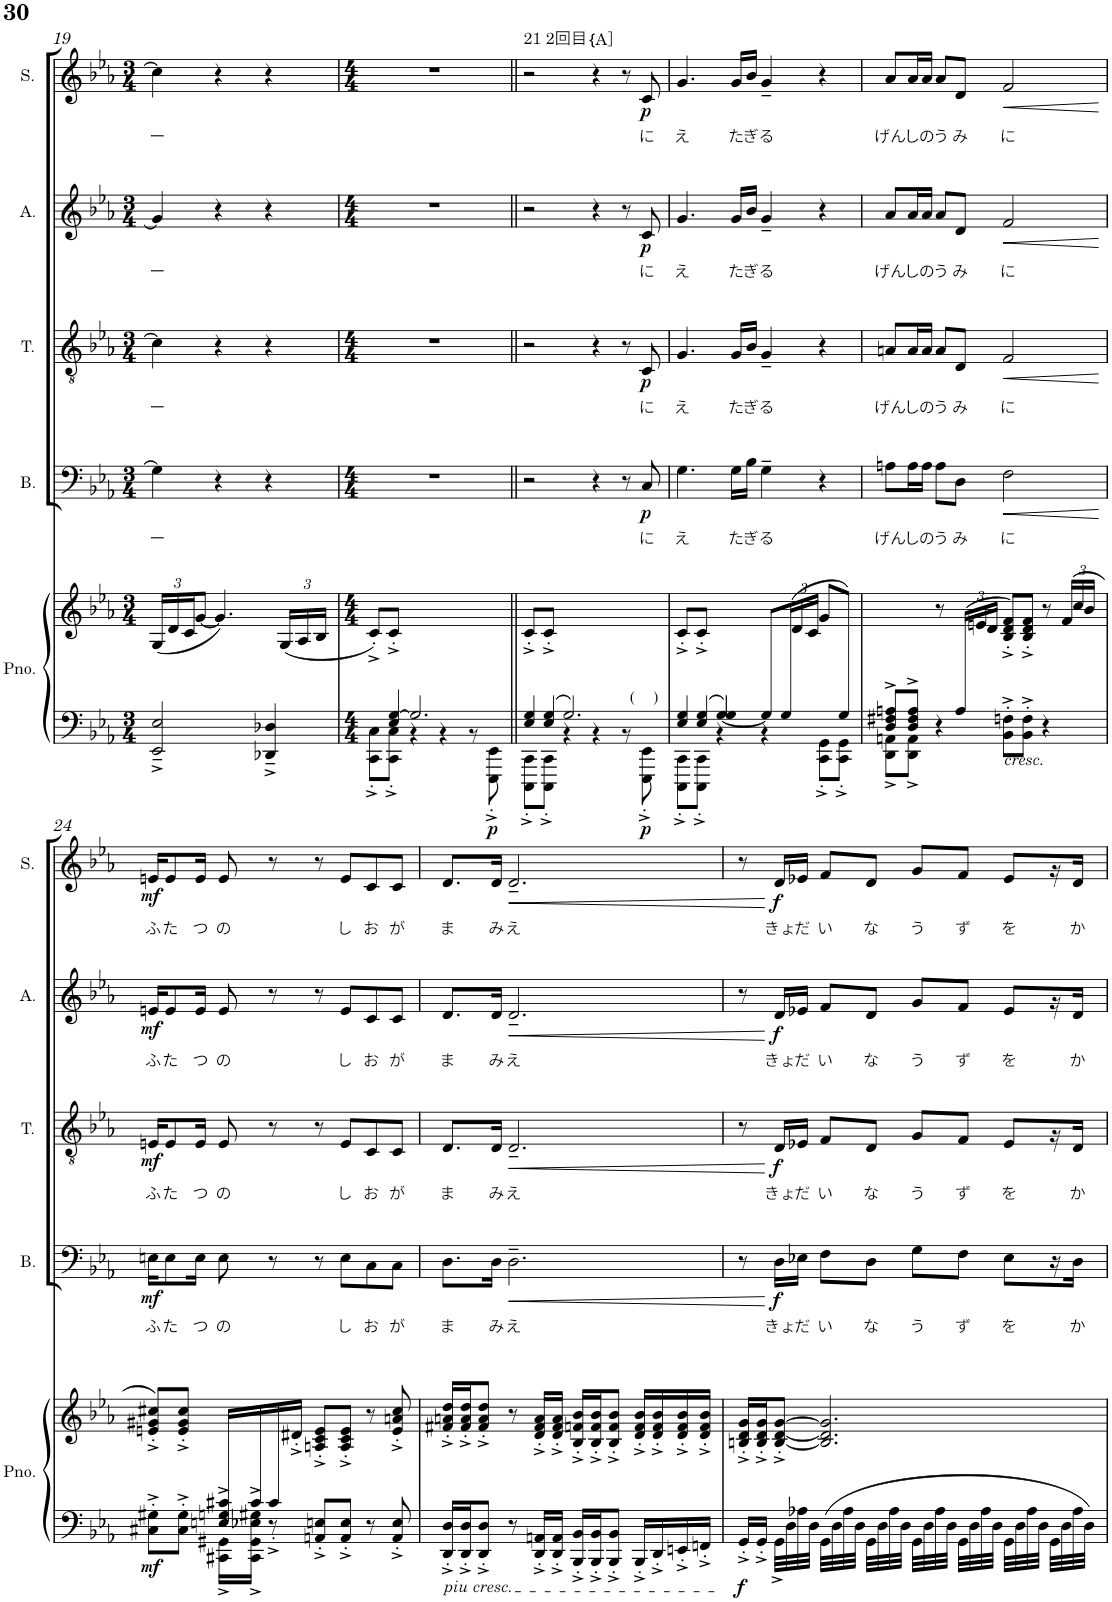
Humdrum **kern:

**kern	**kern	**dynam	**kern	**text	**dynam	**kern	**text	**dynam	**kern	**text	**dynam	**kern	**text	**dynam
*part5	*part5	*part5	*part4	*part4	*part4	*part3	*part3	*part3	*part2	*part2	*part2	*part1	*part1	*part1
*staff6	*staff5	*staff5/6	*staff4	*staff4	*staff4	*staff3	*staff3	*staff3	*staff2	*staff2	*staff2	*staff1	*staff1	*staff1
*I"Piano	*	*	*I"Bass	*	*	*I"Tenor	*	*	*I"Alto	*	*	*I"Soprano	*	*
*I'Pno.	*	*	*I'B.	*	*	*I'T.	*	*	*I'A.	*	*	*I'S.	*	*
!!LO:PB:g=z
*clefF4	*clefG2	*	*clefF4	*	*	*clefGv2	*	*	*clefG2	*	*	*clefG2	*	*
*	*	*	*Trd12c21	*	*	*Trd8c14	*	*	*Trd1c2	*	*	*Trd1c2	*	*
*k[b-e-a-]	*k[b-e-a-]	*	*k[b-e-a-]	*	*	*k[b-e-a-]	*	*	*k[b-e-a-]	*	*	*k[b-e-a-]	*	*
*M3/4	*M3/4	*	*M3/4	*	*	*M3/4	*	*	*M3/4	*	*	*M3/4	*	*
*	*Xbrackettup	*	*	*	*	*	*	*	*	*	*	*	*	*
=19	=19	=19	=19	=19	=19	=19	=19	=19	=19	=19	=19	=19	=19	=19
!	!	!	!	!LO:LY:b	!	!	!LO:LY:b	!	!	!LO:LY:b	!	!	!LO:LY:b	!
2EE-/~^ 2E-/~^	(24G/LL	.	4G\]	ー	.	4c\]	ー	.	4g/]	ー	.	4cc\]	ー	.
.	24d/	.	.	.	.	.	.	.	.	.	.	.	.	.
.	24c/J	.	.	.	.	.	.	.	.	.	.	.	.	.
.	[8g/J	.	.	.	.	.	.	.	.	.	.	.	.	.
.	4.g/])	.	4r	.	.	4r	.	.	4r	.	.	4r	.	.
4DD-X/~^ 4D-X/~^	.	.	4r	.	.	4r	.	.	4r	.	.	4r	.	.
.	(24G/LL	.	.	.	.	.	.	.	.	.	.	.	.	.
.	24A-/	.	.	.	.	.	.	.	.	.	.	.	.	.
.	24B-/JJ	.	.	.	.	.	.	.	.	.	.	.	.	.
=20	=20	=20	=20	=20	=20	=20	=20	=20	=20	=20	=20	=20	=20	=20
*M4/4	*M4/4	*	*M4/4	*	*	*M4/4	*	*	*M4/4	*	*	*M4/4	*	*
*^	*	*	*	*	*	*	*	*	*	*	*	*	*	*
8ryy	8CC\'^ 8C\'^L	8c'^/L)	.	1r	.	.	1r	.	.	1r	.	.	1r	.	.
8E-/'^ [8G/'^	8CC\'^ 8C\'^J	8c'^/J	.	.	.	.	.	.	.	.	.	.	.	.	.
2.G/]	4r	4ryy	.	.	.	.	.	.	.	.	.	.	.	.	.
.	4r	2ryy	.	.	.	.	.	.	.	.	.	.	.	.	.
.	8r	.	.	.	.	.	.	.	.	.	.	.	.	.	.
!	!	!	!LO:DY:b=2	!	!	!	!	!	!	!	!	!	!	!	!
.	8EEE-\'^ 8EE-\'^	.	p	.	.	.	.	.	.	.	.	.	.	.	.
=21||	=21||	=21||	=21||	=21||	=21||	=21||	=21||	=21||	=21||	=21||	=21||	=21||	=21||	=21||	=21||
!	!	!	!	!	!	!	!	!	!	!	!	!	!LO:TX:a:t=21 2回目	!	!
8E-/'^ 8G/'^L	8CCC\'^ 8CC\'^L	8c'^/L	.	2r	.	.	2r	.	.	2r	.	.	2r	.	.
8E-/'^ 8G/'^J	8CCC\'^ 8CC\'^J	8c'^/J	.	.	.	.	.	.	.	.	.	.	.	.	.
2.G/	4r	4ryy	.	.	.	.	.	.	.	.	.	.	.	.	.
!	!	!	!	!	!	!	!	!	!	!	!	!	!LO:TX:a:t=｛A］	!	!
.	4r	2ryy	.	4r	.	.	4r	.	.	4r	.	.	4r	.	.
.	8r	.	.	8r	.	.	8r	.	.	8r	.	.	8r	.	.
!	!LO:TX:a:t=(    )	!	!	!	!	!	!	!	!	!	!	!	!	!	!
!	!	!	!LO:DY:b=2	!	!LO:LY:b	!LO:DY:b	!	!LO:LY:b	!LO:DY:b	!	!LO:LY:b	!LO:DY:b	!	!LO:LY:b	!LO:DY:b
.	8EEE-\'^ 8EE-\'^	.	p	8C/	に	p	8C/	に	p	8c/	に	p	8c/	に	p
=22	=22	=22	=22	=22	=22	=22	=22	=22	=22	=22	=22	=22	=22	=22	=22
*	*^	*	*	*	*	*	*	*	*	*	*	*	*	*	*
!	!	!	!	!	!	!LO:LY:b	!	!	!LO:LY:b	!	!	!LO:LY:b	!	!	!LO:LY:b	!
4ryy	8E-/'^ 8G/'^L	8CCC\'^ 8CC\'^L	8c'^/L	.	4.G\	え	.	4.G/	え	.	4.g/	え	.	4.g/	え	.
.	8E-/'^ 8G/'^J	8CCC\'^ 8CC\'^J	8c'^/J	.	.	.	.	.	.	.	.	.	.	.	.	.
[4G/	4G/	4r	12%5ryy	.	.	.	.	.	.	.	.	.	.	.	.	.
!	!	!	!	!	!	!LO:LY:b	!	!	!LO:LY:b	!	!	!LO:LY:b	!	!	!LO:LY:b	!
.	.	.	.	.	16G\LL	た	.	16G/LL	た	.	16g/LL	た	.	16g/LL	た	.
!	!	!	!	!	!	!LO:LY:b	!	!	!LO:LY:b	!	!	!LO:LY:b	!	!	!LO:LY:b	!
.	.	.	.	.	16B-\JJ	ぎ	.	16B-/JJ	ぎ	.	16b-/JJ	ぎ	.	16b-/JJ	ぎ	.
!	!	!	!	!	!	!LO:LY:b	!	!	!LO:LY:b	!	!	!LO:LY:b	!	!	!LO:LY:b	!
8G/L]	2ryy	4r	.	.	4G~\	る	.	4G~/	る	.	4g~/	る	.	4g~/	る	.
*Xbrackettup	*	*	*	*	*	*	*	*	*	*	*	*	*	*	*	*
24G/L	.	.	.	.	.	.	.	.	.	.	.	.	.	.	.	.
24%5ryy	.	.	24d/	.	.	.	.	.	.	.	.	.	.	.	.	.
.	.	.	24c/JJ	.	.	.	.	.	.	.	.	.	.	.	.	.
.	.	8CC\'^ 8GG\'^L	8g/L	.	4r	.	.	4r	.	.	4r	.	.	4r	.	.
8G/J	.	8CC\'^ 8GG\'^J	8ryy	.	.	.	.	.	.	.	.	.	.	.	.	.
=23	=23	=23	=23	=23	=23	=23	=23	=23	=23	=23	=23	=23	=23	=23	=23	=23
!	!	!	!	!	!	!LO:LY:b	!	!	!LO:LY:b	!	!	!LO:LY:b	!	!	!LO:LY:b	!
*	*v	*v	*	*	*	*	*	*	*	*	*	*	*	*	*	*
8D/'^ 8F#X/'^ 8An/'^L	8DD\'^ 8AAn\'^L	4ryy	.	8An\L	げん	.	8An/L	げん	.	8a-/L	げん	.	8a-/L	げん	.
!	!	!	!	!	!LO:LY:b	!	!	!LO:LY:b	!	!	!LO:LY:b	!	!	!LO:LY:b	!
8D/'^ 8F#/'^ 8A/'^J	8DD\'^ 8AA\'^J	.	.	16A\L	し	.	16A/L	し	.	16a-/L	し	.	16a-/L	し	.
!	!	!	!	!	!LO:LY:b	!	!	!LO:LY:b	!	!	!LO:LY:b	!	!	!LO:LY:b	!
.	.	.	.	16A\JJ	の	.	16A/JJ	の	.	16a-/JJ	の	.	16a-/JJ	の	.
!	!	!	!	!	!LO:LY:b	!	!	!LO:LY:b	!	!	!LO:LY:b	!	!	!LO:LY:b	!
8ryy	4r	8r	.	8A\L	う	.	8A/L	う	.	8a-/L	う	.	8a-/L	う	.
!	!	!	!	!	!LO:LY:b	!	!	!LO:LY:b	!	!	!LO:LY:b	!	!	!LO:LY:b	!
(24A/LL	.	24ryy	.	8D\J	み	.	8D/J	み	.	8d/J	み	.	8d/J	み	.
12%7ryy	.	24en/	.	.	.	.	.	.	.	.	.	.	.	.	.
.	.	24d/JJ	.	.	.	.	.	.	.	.	.	.	.	.	.
!	!LO:TX:b:i:t=cresc.	!	!	!	!	!	!	!	!	!	!	!	!	!	!
!	!	!	!	!	!LO:LY:b	!LO:HP:b	!	!LO:LY:b	!LO:HP:b	!	!LO:LY:b	!LO:HP:b	!	!LO:LY:b	!LO:HP:b
.	8BB-\'^ 8Fn\'^L	8B-/'^ 8d/'^ 8f/'^L)	.	2F\	に	<	2F/	に	<	2f/	に	<	2f/	に	<
.	8BB-\'^ 8F\'^J	8B-/'^ 8d/'^ 8f/'^J	.	.	.	.	.	.	.	.	.	.	.	.	.
.	4r	8r	.	.	.	.	.	.	.	.	.	.	.	.	.
.	.	(>24f/LL	.	.	.	.	.	.	.	.	.	.	.	.	.
.	.	24cc/	.	.	.	.	.	.	.	.	.	.	.	.	.
.	.	24b-/JJ	.	.	.	.	.	.	.	.	.	.	.	.	.
*v	*v	*	*	*	*	*	*	*	*	*	*	*	*	*	*
.	.	.	.	.	[	.	.	[	.	.	[	.	.	[
!!LO:LB:g=z
=24	=24	=24	=24	=24	=24	=24	=24	=24	=24	=24	=24	=24	=24	=24
*^	*	*	*	*	*	*	*	*	*	*	*	*	*	*
!	!	!	!LO:DY:b=2	!	!LO:LY:b	!LO:DY:b	!	!LO:LY:b	!LO:DY:b	!	!LO:LY:b	!LO:DY:b	!	!LO:LY:b	!LO:DY:b
4ryy	8C#X\'^ 8G#X\'^L	8en/'^ 8g#X/'^ 8cc#X/'^L)	mf	16En\KL	ふ	mf	16En/KL	ふ	mf	16en/KL	ふ	mf	16en/KL	ふ	mf
!	!	!	!	!	!LO:LY:b	!	!	!LO:LY:b	!	!	!LO:LY:b	!	!	!LO:LY:b	!
.	.	.	.	8E\	た	.	8E/	た	.	8e/	た	.	8e/	た	.
.	8C#\'^ 8G#\'^J	8e/'^ 8g#/'^ 8cc#/'^J	.	.	.	.	.	.	.	.	.	.	.	.	.
!	!	!	!	!	!LO:LY:b	!	!	!LO:LY:b	!	!	!LO:LY:b	!	!	!LO:LY:b	!
.	.	.	.	16E\Jk	つ	.	16E/Jk	つ	.	16e/Jk	つ	.	16e/Jk	つ	.
!	!	!	!	!	!LO:LY:b	!	!	!LO:LY:b	!	!	!LO:LY:b	!	!	!LO:LY:b	!
16En/'^ 16Gn/'^ 16c#X/'^LL	16CC#X\'^ 16GG#X\'^LL	8.ryy	.	8E\	の	.	8E/	の	.	8e/	の	.	8e/	の	.
16c#'^/	16CC#\'^ 16GG#\'^ 16E-X\'^ 16G#X\'^JJ	.	.	.	.	.	.	.	.	.	.	.	.	.	.
16c#'^/	8r	.	.	8r	.	.	8r	.	.	8r	.	.	8r	.	.
2ryy	.	16d#X'^/JJ	.	.	.	.	.	.	.	.	.	.	.	.	.
.	8AAn/'^ 8En/'^L	8An/'^ 8c/'^ 8e/'^L	.	8r	.	.	8r	.	.	8r	.	.	8r	.	.
!	!	!	!	!	!LO:LY:b	!	!	!LO:LY:b	!	!	!LO:LY:b	!	!	!LO:LY:b	!
.	8AA/'^ 8E/'^J	8A/'^ 8c/'^ 8e/'^J	.	8E\L	し	.	8E/L	し	.	8e/L	し	.	8e/L	し	.
!	!	!	!	!	!LO:LY:b	!	!	!LO:LY:b	!	!	!LO:LY:b	!	!	!LO:LY:b	!
.	8r	8r	.	8C\	お	.	8C/	お	.	8c/	お	.	8c/	お	.
!	!	!	!	!	!LO:LY:b	!	!	!LO:LY:b	!	!	!LO:LY:b	!	!	!LO:LY:b	!
.	8AA/'^ 8E/'^	8e/'^ 8an/'^ 8cc#/'^	.	8C\J	が	.	8C/J	が	.	8c/J	が	.	8c/J	が	.
16ryy	.	.	.	.	.	.	.	.	.	.	.	.	.	.	.
*v	*v	*	*	*	*	*	*	*	*	*	*	*	*	*	*
=25	=25	=25	=25	=25	=25	=25	=25	=25	=25	=25	=25	=25	=25	=25
!LO:TX:b:i:t=piu cresc.	!	!	!	!	!	!	!	!	!	!	!	!	!	!
!	!	!	!	!LO:LY:b	!	!	!LO:LY:b	!	!	!LO:LY:b	!	!	!LO:LY:b	!
16DD/'^ 16D/'^LL	16f#X/'^ 16an/'^ 16dd/'^LL	.	8.D\L	ま	.	8.D/L	ま	.	8.d/L	ま	.	8.d/L	ま	.
16DD/'^ 16D/'^J	16f#/'^ 16a/'^ 16dd/'^J	.	.	.	.	.	.	.	.	.	.	.	.	.
8DD/'^ 8D/'^J	8f#/'^ 8a/'^ 8dd/'^J	.	.	.	.	.	.	.	.	.	.	.	.	.
!	!	!	!	!LO:LY:b	!	!	!LO:LY:b	!	!	!LO:LY:b	!	!	!LO:LY:b	!
.	.	.	16D\Jk	み	.	16D/Jk	み	.	16d/Jk	み	.	16d/Jk	み	.
!	!	!	!	!LO:LY:b	!LO:HP:b	!	!LO:LY:b	!LO:HP:b	!	!LO:LY:b	!LO:HP:b	!	!LO:LY:b	!LO:HP:b
8r	8r	.	2.D~\	え	<	2.D~/	え	<	2.d~/	え	<	2.d~/	え	<
16DD/'^ 16AAn/'^LL	16d/'^ 16f#/'^ 16a/'^LL	.	.	.	.	.	.	.	.	.	.	.	.	.
16DD/'^ 16AA/'^JJ	16d/'^ 16f#/'^ 16a/'^JJ	.	.	.	.	.	.	.	.	.	.	.	.	.
16BBB-/'^ 16BB-/'^LL	16B-/'^ 16fn/'^ 16b-/'^LL	.	.	.	.	.	.	.	.	.	.	.	.	.
16BBB-/'^ 16BB-/'^J	16B-/'^ 16f/'^ 16b-/'^J	.	.	.	.	.	.	.	.	.	.	.	.	.
8BBB-/'^ 8BB-/'^J	8B-/'^ 8f/'^ 8b-/'^J	.	.	.	.	.	.	.	.	.	.	.	.	.
16BBB-'^/LL	16d/'^ 16f/'^ 16b-/'^LL	.	.	.	.	.	.	.	.	.	.	.	.	.
16DD'^/	16d/'^ 16f/'^ 16b-/'^	.	.	.	.	.	.	.	.	.	.	.	.	.
16EEn'^/	16d/'^ 16f/'^ 16b-/'^	.	.	.	.	.	.	.	.	.	.	.	.	.
16FFn'^/JJ	16d/'^ 16f/'^ 16b-/'^JJ	.	.	.	.	.	.	.	.	.	.	.	.	.
=26	=26	=26	=26	=26	=26	=26	=26	=26	=26	=26	=26	=26	=26	=26
!	!	!LO:DY:b=2	!	!	!	!	!	!	!	!	!	!	!	!
16GG'^/LL	16Bn/'^ 16d/'^ 16g/'^LL	f	8r	.	.	8r	.	.	8r	.	.	8r	.	.
16GG'^/JJ	16B/'^ 16d/'^ 16g/'^J	.	.	.	.	.	.	.	.	.	.	.	.	.
!	!	!	!	!LO:LY:b	!LO:DY:n=1:b	!	!LO:LY:b	!LO:DY:n=1:b	!	!LO:LY:b	!LO:DY:n=1:b	!	!LO:LY:b	!LO:DY:n=1:b
32GG^<\LLL	[8B/'^ [8d/'^ [8g/'^J	.	16D\LL	きょ	[ f	16D/LL	きょ	[ f	16d/LL	きょ	[ f	16d/LL	きょ	[ f
32D\	.	.	.	.	.	.	.	.	.	.	.	.	.	.
!	!	!	!	!LO:LY:b	!	!	!LO:LY:b	!	!	!LO:LY:b	!	!	!LO:LY:b	!
32A-X\	.	.	16E-X\JJ	だ	.	16E-X/JJ	だ	.	16e-X/JJ	だ	.	16e-X/JJ	だ	.
32D\JJJ	.	.	.	.	.	.	.	.	.	.	.	.	.	.
!	!	!	!	!LO:LY:b	!	!	!LO:LY:b	!	!	!LO:LY:b	!	!	!LO:LY:b	!
32GG\LLL	2.B/] 2.d/] 2.g/]	.	8F\L	い	.	8F/L	い	.	8f/L	い	.	8f/L	い	.
32D\	.	.	.	.	.	.	.	.	.	.	.	.	.	.
32A-\	.	.	.	.	.	.	.	.	.	.	.	.	.	.
32D\JJJ	.	.	.	.	.	.	.	.	.	.	.	.	.	.
!	!	!	!	!LO:LY:b	!	!	!LO:LY:b	!	!	!LO:LY:b	!	!	!LO:LY:b	!
32GG\LLL	.	.	8D\J	な	.	8D/J	な	.	8d/J	な	.	8d/J	な	.
32D\	.	.	.	.	.	.	.	.	.	.	.	.	.	.
32A-\	.	.	.	.	.	.	.	.	.	.	.	.	.	.
32D\JJJ	.	.	.	.	.	.	.	.	.	.	.	.	.	.
!	!	!	!	!LO:LY:b	!	!	!LO:LY:b	!	!	!LO:LY:b	!	!	!LO:LY:b	!
32GG\LLL	.	.	8G\L	う	.	8G/L	う	.	8g/L	う	.	8g/L	う	.
32D\	.	.	.	.	.	.	.	.	.	.	.	.	.	.
32A-\	.	.	.	.	.	.	.	.	.	.	.	.	.	.
32D\JJJ	.	.	.	.	.	.	.	.	.	.	.	.	.	.
!	!	!	!	!LO:LY:b	!	!	!LO:LY:b	!	!	!LO:LY:b	!	!	!LO:LY:b	!
32GG\LLL	.	.	8F\J	ず	.	8F/J	ず	.	8f/J	ず	.	8f/J	ず	.
32D\	.	.	.	.	.	.	.	.	.	.	.	.	.	.
32A-\	.	.	.	.	.	.	.	.	.	.	.	.	.	.
32D\JJJ	.	.	.	.	.	.	.	.	.	.	.	.	.	.
!	!	!	!	!LO:LY:b	!	!	!LO:LY:b	!	!	!LO:LY:b	!	!	!LO:LY:b	!
32GG\LLL	.	.	8E-\L	を	.	8E-/L	を	.	8e-/L	を	.	8e-/L	を	.
32D\	.	.	.	.	.	.	.	.	.	.	.	.	.	.
32A-\	.	.	.	.	.	.	.	.	.	.	.	.	.	.
32D\JJJ	.	.	.	.	.	.	.	.	.	.	.	.	.	.
32GG\LLL	.	.	16r	.	.	16r	.	.	16r	.	.	16r	.	.
32D\	.	.	.	.	.	.	.	.	.	.	.	.	.	.
!	!	!	!	!LO:LY:b	!	!	!LO:LY:b	!	!	!LO:LY:b	!	!	!LO:LY:b	!
32A-\	.	.	16D\JJ	か	.	16D/JJ	か	.	16d/JJ	か	.	16d/JJ	か	.
32D\JJJ	.	.	.	.	.	.	.	.	.	.	.	.	.	.
=	=	=	=	=	=	=	=	=	=	=	=	=	=	=
*-	*-	*-	*-	*-	*-	*-	*-	*-	*-	*-	*-	*-	*-	*-
